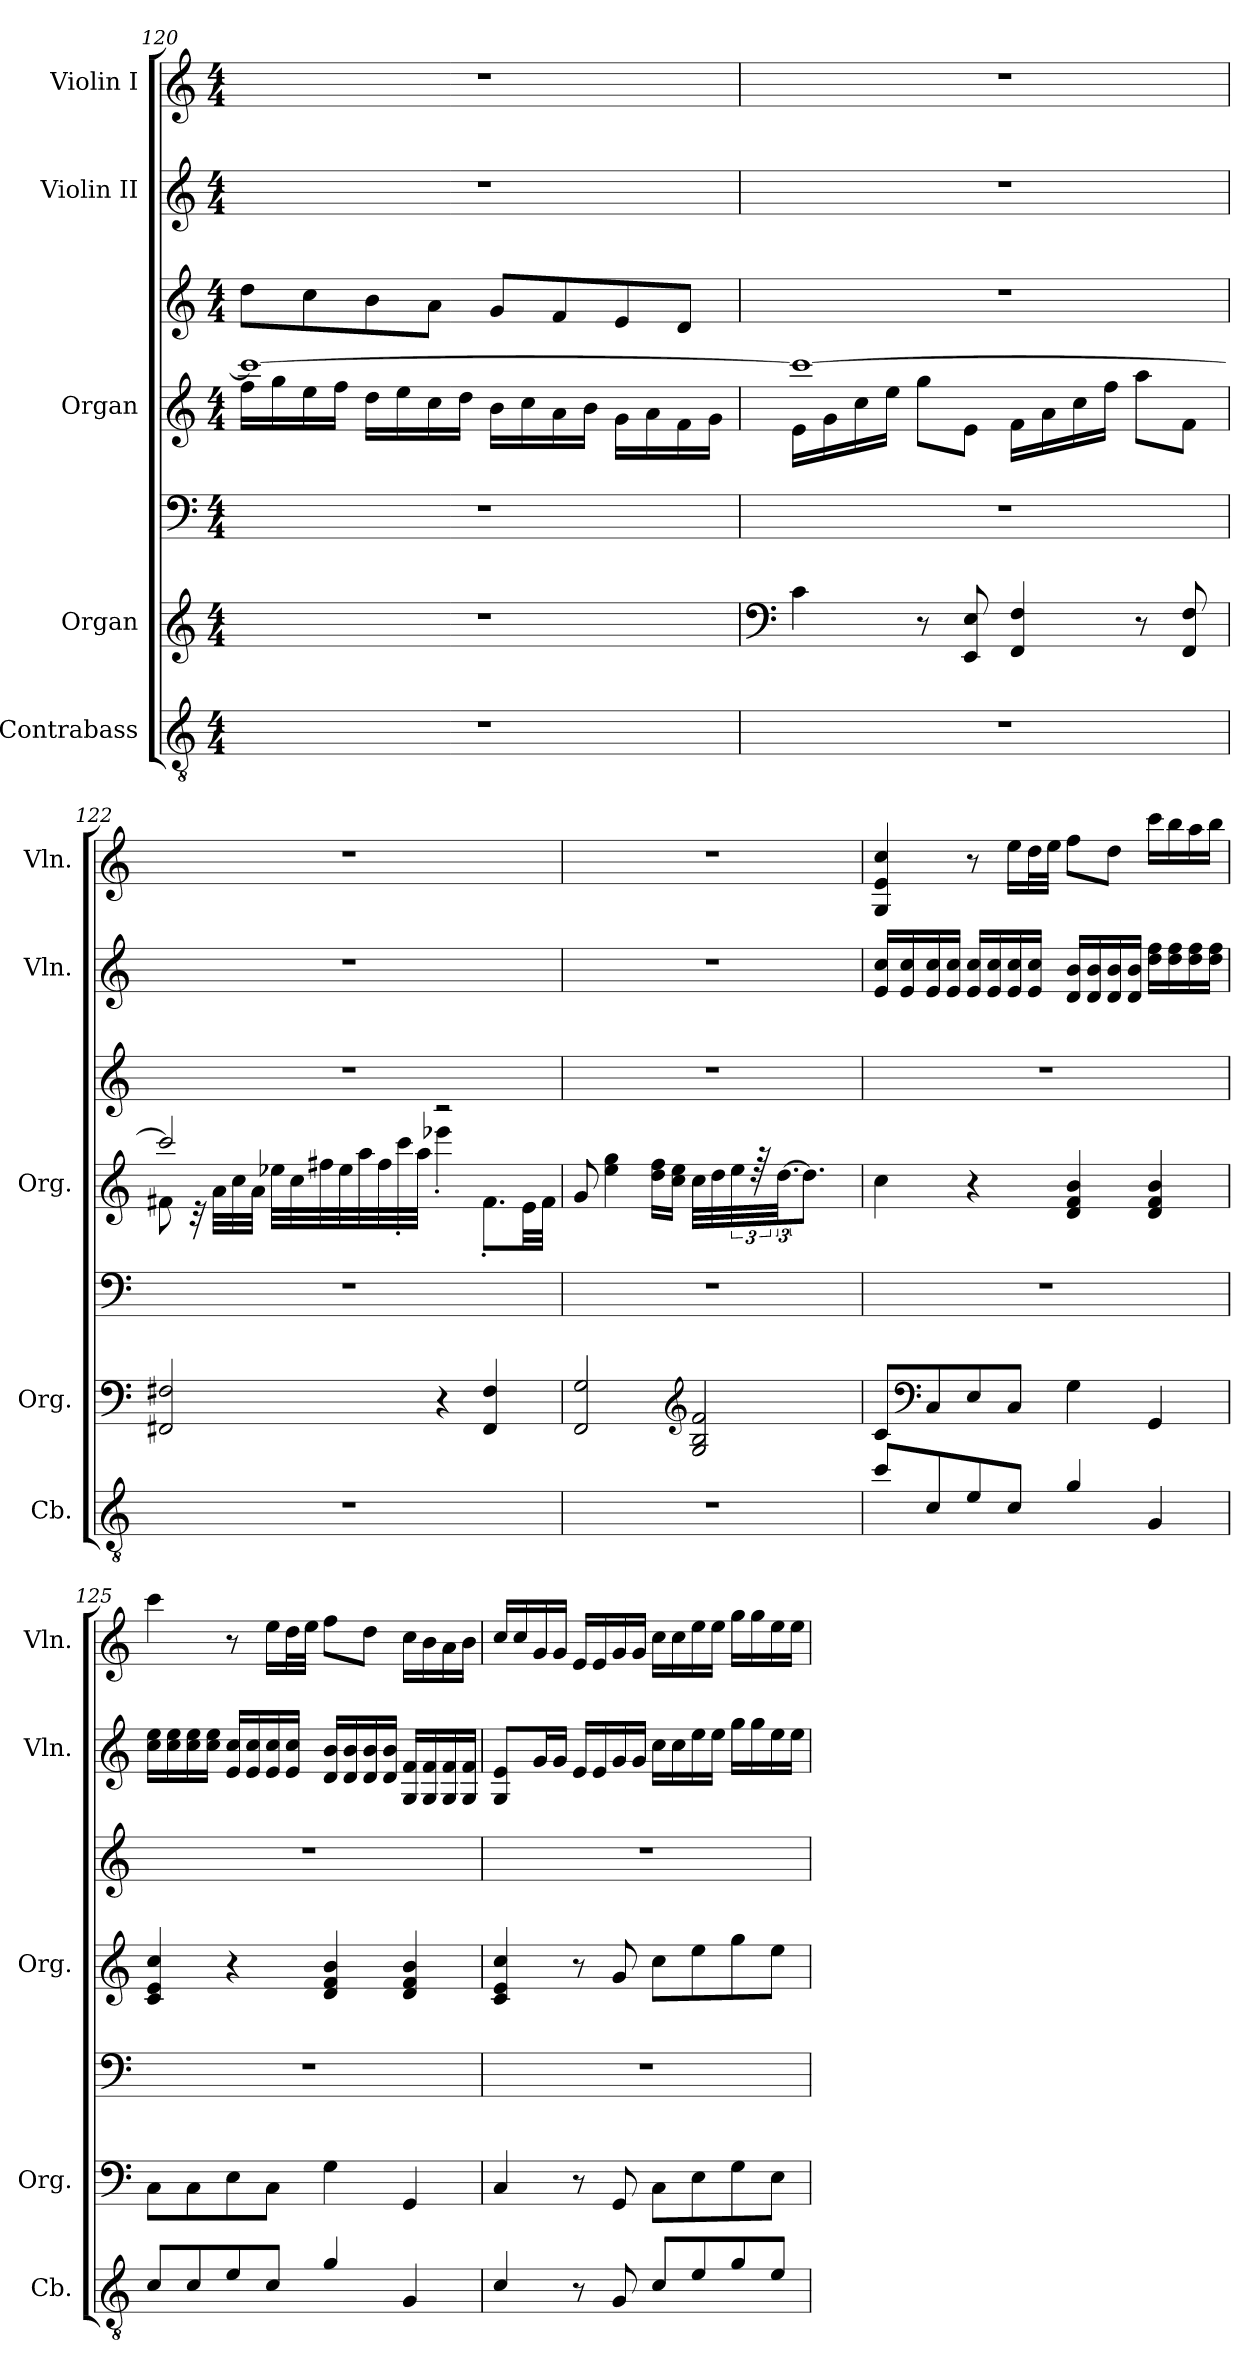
**kern	**kern	**kern	**kern	**kern	**kern	**kern
*part5	*part4	*part4	*part3	*part3	*part2	*part1
*staff7	*staff6	*staff5	*staff4	*staff3	*staff2	*staff1
*I"Contrabass	*I"Organ	*	*I"Organ	*	*I"Violin II	*I"Violin I
*I'Cb.	*I'Org.	*	*I'Org.	*	*I'Vln.	*I'Vln.
!!LO:PB:g=z
*clefGv2	*clefG2	*clefF4	*clefG2	*clefG2	*clefG2	*clefG2
*ITrd7c12	*	*	*	*	*	*
*k[]	*k[]	*k[]	*k[]	*k[]	*k[]	*k[]
*M4/4	*M4/4	*M4/4	*M4/4	*M4/4	*M4/4	*M4/4
=120	=120	=120	=120	=120	=120	=120
*	*	*	*^	*	*	*
1r	1r	1r	1ccc_	16ff\LL	8dd\L	1r	1r
.	.	.	.	16gg\	.	.	.
.	.	.	.	16ee\	8cc\	.	.
.	.	.	.	16ff\JJ	.	.	.
.	.	.	.	16dd\LL	8b\	.	.
.	.	.	.	16ee\	.	.	.
.	.	.	.	16cc\	8a\J	.	.
.	.	.	.	16dd\JJ	.	.	.
.	.	.	.	16b\LL	8g/L	.	.
.	.	.	.	16cc\	.	.	.
.	.	.	.	16a\	8f/	.	.
.	.	.	.	16b\JJ	.	.	.
.	.	.	.	16g\LL	8e/	.	.
.	.	.	.	16a\	.	.	.
.	.	.	.	16f\	8d/J	.	.
.	.	.	.	16g\JJ	.	.	.
=121	=121	=121	=121	=121	=121	=121	=121
*	*clefF4	*	*	*	*	*	*
1r	4c\	1r	1ccc_	16e\LL	1r	1r	1r
.	.	.	.	16g\	.	.	.
.	.	.	.	16cc\	.	.	.
.	.	.	.	16ee\JJ	.	.	.
.	8r	.	.	8gg\L	.	.	.
.	8EE/ 8E/	.	.	8e\J	.	.	.
.	4FF/ 4F/	.	.	16f\LL	.	.	.
.	.	.	.	16a\	.	.	.
.	.	.	.	16cc\	.	.	.
.	.	.	.	16ff\JJ	.	.	.
.	8r	.	.	8aa\L	.	.	.
.	8FF/ 8F/	.	.	8f\J	.	.	.
!!LO:PB:g=z
=122	=122	=122	=122	=122	=122	=122	=122
1r	2FF#X/ 2F#X/	1r	2ccc/]	8f#X\	1r	1r	1r
.	.	.	.	32r	.	.	.
.	.	.	.	32a\LLL	.	.	.
.	.	.	.	32cc\	.	.	.
.	.	.	.	32a\JJJ	.	.	.
.	.	.	.	32ee-X\LLL	.	.	.
.	.	.	.	32cc\	.	.	.
.	.	.	.	32ff#X\	.	.	.
.	.	.	.	32ee-\	.	.	.
.	.	.	.	32aa\	.	.	.
.	.	.	.	32ff#\	.	.	.
.	.	.	.	32ccc'\	.	.	.
.	.	.	.	32aa\JJJ	.	.	.
.	4r	.	2r	4eee-X'\	.	.	.
.	4FF#/ 4F#/	.	.	8.f#'\L	.	.	.
.	.	.	.	32e\LL	.	.	.
.	.	.	.	32f#\JJJ	.	.	.
*	*	*	*v	*v	*	*	*
=123	=123	=123	=123	=123	=123	=123
1r	2FF/ 2G/	1r	8g/	1r	1r	1r
.	.	.	4ee\ 4gg\	.	.	.
.	.	.	16dd\ 16ff\LL	.	.	.
.	.	.	16cc\ 16ee\JJ	.	.	.
*	*clefG2	*	*	*	*	*
.	2G/ 2B/ 2f/	.	32cc\LLL	.	.	.
.	.	.	32dd\	.	.	.
.	.	.	48ee\JJJ	.	.	.
.	.	.	96r	.	.	.
.	.	.	[48.dd\	.	.	.
.	.	.	4.dd\]	.	.	.
!!LO:PB:g=z
=124	=124	=124	=124	=124	=124	=124
8c/L	8c/L	1r	4cc\	1r	16e/ 16cc/LL	4G/ 4e/ 4cc/
.	.	.	.	.	16e/ 16cc/	.
*	*clefF4	*	*	*	*	*
8C/	8C/	.	.	.	16e/ 16cc/	.
.	.	.	.	.	16e/ 16cc/JJ	.
8E/	8E/	.	4r	.	16e/ 16cc/LL	8r
.	.	.	.	.	16e/ 16cc/	.
8C/J	8C/J	.	.	.	16e/ 16cc/	16ee\LL
.	.	.	.	.	16e/ 16cc/JJ	32dd\L
.	.	.	.	.	.	32ee\JJJ
4G/	4G\	.	4d/ 4f/ 4b/	.	16d/ 16b/LL	8ff\L
.	.	.	.	.	16d/ 16b/	.
.	.	.	.	.	16d/ 16b/	8dd\J
.	.	.	.	.	16d/ 16b/JJ	.
4GG/	4GG/	.	4d/ 4f/ 4b/	.	16dd\ 16ff\LL	16ccc\LL
.	.	.	.	.	16dd\ 16ff\	16bb\
.	.	.	.	.	16dd\ 16ff\	16aa\
.	.	.	.	.	16dd\ 16ff\JJ	16bb\JJ
=125	=125	=125	=125	=125	=125	=125
8C/L	8C\L	1r	4c/ 4e/ 4cc/	1r	16cc\ 16ee\LL	4ccc\
.	.	.	.	.	16cc\ 16ee\	.
8C/	8C\	.	.	.	16cc\ 16ee\	.
.	.	.	.	.	16cc\ 16ee\JJ	.
8E/	8E\	.	4r	.	16e/ 16cc/LL	8r
.	.	.	.	.	16e/ 16cc/	.
8C/J	8C\J	.	.	.	16e/ 16cc/	16ee\LL
.	.	.	.	.	16e/ 16cc/JJ	32dd\L
.	.	.	.	.	.	32ee\JJJ
4G/	4G\	.	4d/ 4f/ 4b/	.	16d/ 16b/LL	8ff\L
.	.	.	.	.	16d/ 16b/	.
.	.	.	.	.	16d/ 16b/	8dd\J
.	.	.	.	.	16d/ 16b/JJ	.
4GG/	4GG/	.	4d/ 4f/ 4b/	.	16G/ 16f/LL	16cc\LL
.	.	.	.	.	16G/ 16f/	16b\
.	.	.	.	.	16G/ 16f/	16a\
.	.	.	.	.	16G/ 16f/JJ	16b\JJ
!!LO:PB:g=z
=126	=126	=126	=126	=126	=126	=126
4C/	4C/	1r	4c/ 4e/ 4cc/	1r	8G/ 8e/L	16cc/LL
.	.	.	.	.	.	16cc/
.	.	.	.	.	16g/L	16g/
.	.	.	.	.	16g/JJ	16g/JJ
8r	8r	.	8r	.	16e/LL	16e/LL
.	.	.	.	.	16e/	16e/
8GG/	8GG/	.	8g/	.	16g/	16g/
.	.	.	.	.	16g/JJ	16g/JJ
8C/L	8C\L	.	8cc\L	.	16cc\LL	16cc\LL
.	.	.	.	.	16cc\	16cc\
8E/	8E\	.	8ee\	.	16ee\	16ee\
.	.	.	.	.	16ee\JJ	16ee\JJ
8G/	8G\	.	8gg\	.	16gg\LL	16gg\LL
.	.	.	.	.	16gg\	16gg\
8E/J	8E\J	.	8ee\J	.	16ee\	16ee\
.	.	.	.	.	16ee\JJ	16ee\JJ
=	=	=	=	=	=	=
*-	*-	*-	*-	*-	*-	*-
